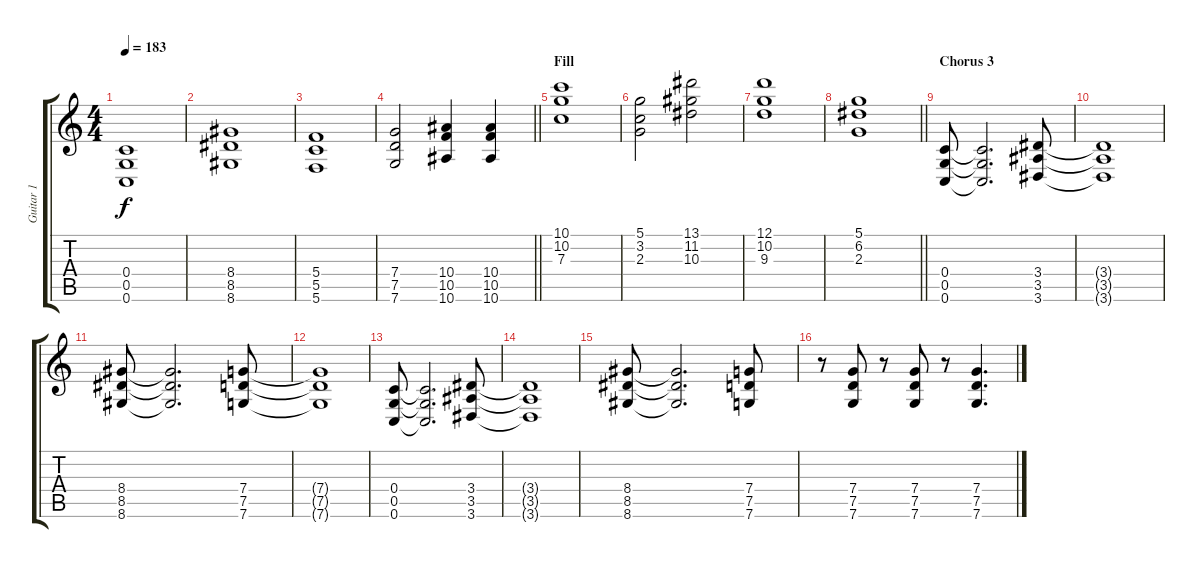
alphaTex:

\track ("Guitar 1" "Guitar 1") {instrument overdrivenguitar}
\staff {score tabs}
\tuning (D4 A3 F3 C3 G2 C2) {hide}
\ts (4 4)
\tempo 183
\clef g2
\ks c
(0.4 0.5 0.6).1{dy f} |
(8.4 8.5 8.6).1 |
(5.4 5.5 5.6).1 |
\barLineRight lightlight
(7.4 7.5 7.6).2 (10.4 10.5 10.6).4 (10.4 10.5 10.6).4 |
\section ("" "Fill")
(10.1 10.2 7.3).1{instrument overdrivenguitar} |
(5.1 3.2 2.3).2 (13.1 11.2 10.3).2 |
(12.1 10.2 9.3).1 |
\barLineRight lightlight
(5.1 6.2 2.3).1 |
\section ("" "Chorus 3")
\ks aminor
(0.4 0.5 0.6).8 (0.4{t} 0.5{t} 0.6{t}).2{d} (3.4 3.5 3.6).8 |
(3.4{t} 3.5{t} 3.6{t}).1 |
(8.4 8.5 8.6).8 (8.4{t} 8.5{t} 8.6{t}).2{d} (7.4 7.5 7.6).8 |
(7.4{t} 7.5{t} 7.6{t}).1 |
(0.4 0.5 0.6).8 (0.4{t} 0.5{t} 0.6{t}).2{d} (3.4 3.5 3.6).8 |
(3.4{t} 3.5{t} 3.6{t}).1 |
(8.4 8.5 8.6).8 (8.4{t} 8.5{t} 8.6{t}).2{d} (7.4 7.5 7.6).8 |
r.8 (7.4 7.5 7.6).8 r.8 (7.4 7.5 7.6).8 r.8 (7.4 7.5 7.6).4{d}
